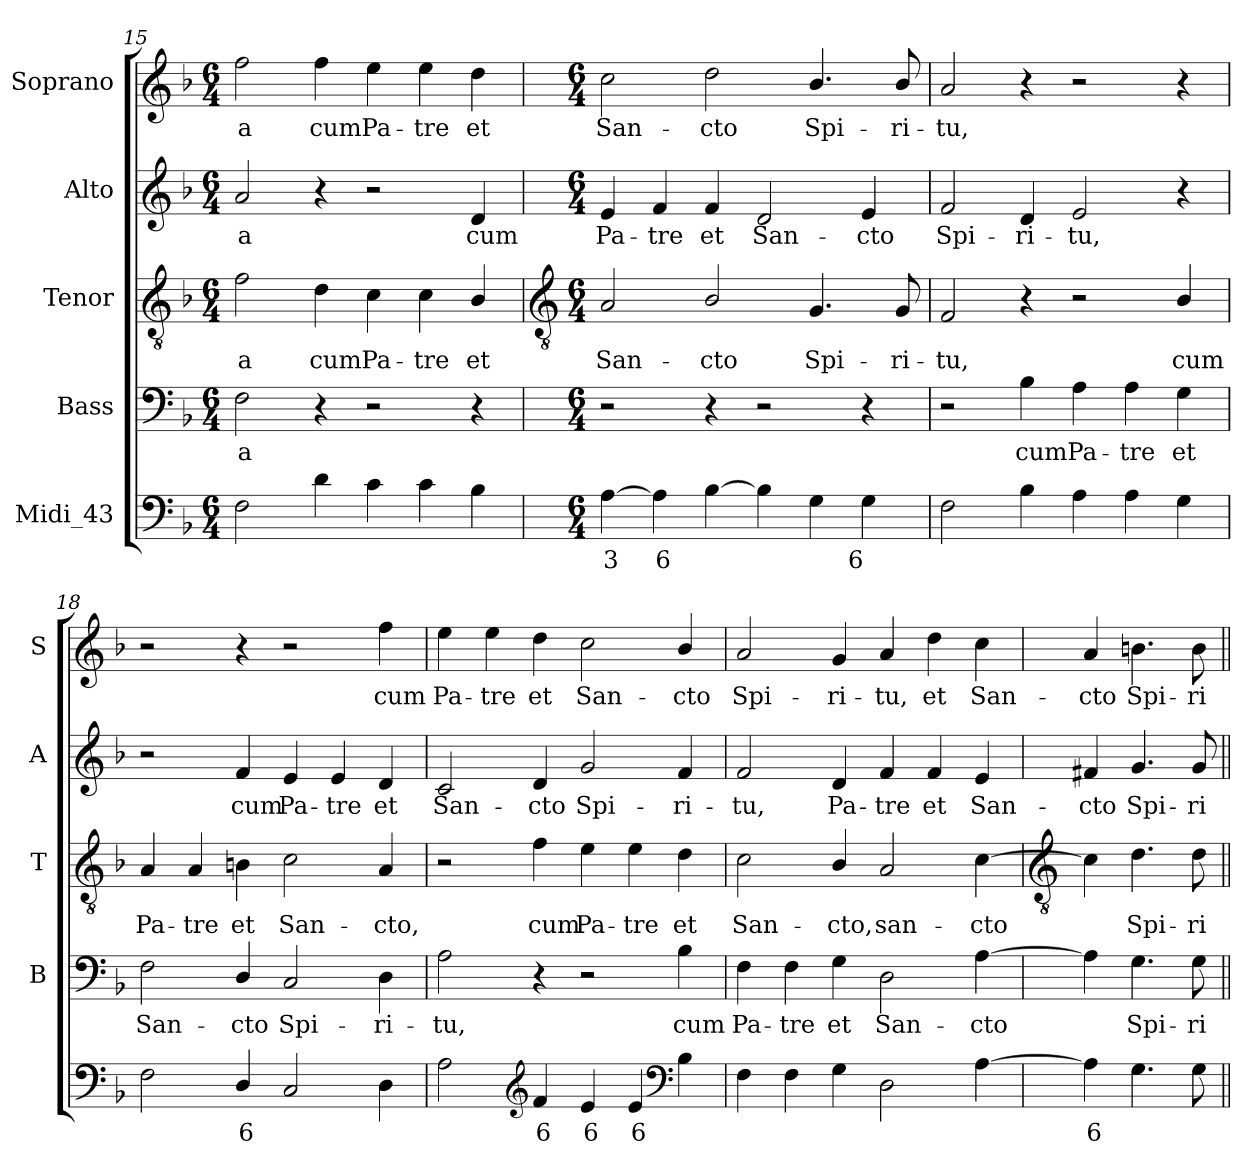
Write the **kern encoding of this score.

**kern	**text	**kern	**text	**kern	**text	**kern	**text	**kern	**text
*part5	*part5	*part4	*part4	*part3	*part3	*part2	*part2	*part1	*part1
*staff5	*staff5	*staff4	*staff4	*staff3	*staff3	*staff2	*staff2	*staff1	*staff1
*I"Midi_43	*	*I"Bass	*	*I"Tenor	*	*I"Alto	*	*I"Soprano	*
*	*	*I'B	*	*I'T	*	*I'A	*	*I'S	*
*clefF4	*	*clefF4	*	*clefGv2	*	*clefG2	*	*clefG2	*
*k[b-]	*	*k[b-]	*	*k[b-]	*	*k[b-]	*	*k[b-]	*
*F:	*	*F:	*	*F:	*	*F:	*	*F:	*
*M6/4	*	*M6/4	*	*M6/4	*	*M6/4	*	*M6/4	*
=15	=15	=15	=15	=15	=15	=15	=15	=15	=15
!	!	!	!LO:LY:b	!	!LO:LY:b	!	!LO:LY:b	!	!LO:LY:b
2F	.	2F	-a	2f	-a	2a	-a	2ff	-a
!	!	!	!	!	!LO:LY:b	!	!	!	!LO:LY:b
4d	.	4r	.	4d	cum	4r	.	4ff	cum
!	!	!	!	!	!LO:LY:b	!	!	!	!LO:LY:b
4c	.	2r	.	4c	Pa-	2r	.	4ee	Pa-
!	!	!	!	!	!LO:LY:b	!	!	!	!LO:LY:b
4c	.	.	.	4c	-tre	.	.	4ee	-tre
!	!	!	!	!	!LO:LY:b	!	!LO:LY:b	!	!LO:LY:b
4B-	.	4r	.	4B-/	et	4d	cum	4dd	et
!!LO:LB:g=z
=16	=16	=16	=16	=16	=16	=16	=16	=16	=16
*	*	*	*	*clefGv2	*	*	*	*	*
*M6/4	*	*M6/4	*	*M6/4	*	*M6/4	*	*M6/4	*
!	!LO:LY:b	!	!	!	!LO:LY:b	!	!LO:LY:b	!	!LO:LY:b
[4A	3	2r	.	2A	San-	4e	Pa-	2cc	San-
!	!LO:LY:b	!	!	!	!	!	!LO:LY:b	!	!
4A]	6	.	.	.	.	4f	-tre	.	.
!	!	!	!	!	!LO:LY:b	!	!LO:LY:b	!	!LO:LY:b
[4B-	.	4r	.	2B-/	-cto	4f	et	2dd	-cto
!	!	!	!	!	!	!	!LO:LY:b	!	!
4B-]	.	2r	.	.	.	2d	San-	.	.
!	!	!	!	!	!LO:LY:b	!	!	!	!LO:LY:b
4G	.	.	.	4.G	Spi-	.	.	4.b-/	Spi-
!	!LO:LY:b	!	!	!	!	!	!LO:LY:b	!	!
4G	6	4r	.	.	.	4e	-cto	.	.
!	!	!	!	!	!LO:LY:b	!	!	!	!LO:LY:b
.	.	.	.	8G	-ri-	.	.	8b-/	-ri-
=17	=17	=17	=17	=17	=17	=17	=17	=17	=17
!	!	!	!	!	!LO:LY:b	!	!LO:LY:b	!	!LO:LY:b
2F	.	2r	.	2F	-tu,	2f	Spi-	2a	-tu,
!	!	!	!LO:LY:b	!	!	!	!LO:LY:b	!	!
4B-	.	4B-	cum	4r	.	4d	-ri-	4r	.
!	!	!	!LO:LY:b	!	!	!	!LO:LY:b	!	!
4A	.	4A	Pa-	2r	.	2e	-tu,	2r	.
!	!	!	!LO:LY:b	!	!	!	!	!	!
4A	.	4A	-tre	.	.	.	.	.	.
!	!	!	!LO:LY:b	!	!LO:LY:b	!	!	!	!
4G	.	4G	et	4B-/	cum	4r	.	4r	.
=18	=18	=18	=18	=18	=18	=18	=18	=18	=18
!	!	!	!LO:LY:b	!	!LO:LY:b	!	!	!	!
2F	.	2F	San-	4A	Pa-	2r	.	2r	.
!	!	!	!	!	!LO:LY:b	!	!	!	!
.	.	.	.	4A	-tre	.	.	.	.
!	!LO:LY:b	!	!LO:LY:b	!	!LO:LY:b	!	!LO:LY:b	!	!
4D/	6	4D/	-cto	4Bn	et	4f	cum	4r	.
!	!	!	!LO:LY:b	!	!LO:LY:b	!	!LO:LY:b	!	!
2C	.	2C	Spi-	2c	San-	4e	Pa-	2r	.
!	!	!	!	!	!	!	!LO:LY:b	!	!
.	.	.	.	.	.	4e	-tre	.	.
!	!	!	!LO:LY:b	!	!LO:LY:b	!	!LO:LY:b	!	!LO:LY:b
4D	.	4D	-ri-	4A	-cto,	4d	et	4ff	cum
=19	=19	=19	=19	=19	=19	=19	=19	=19	=19
!	!	!	!LO:LY:b	!	!	!	!LO:LY:b	!	!LO:LY:b
2A	.	2A	-tu,	2r	.	2c	San-	4ee	Pa-
!	!	!	!	!	!	!	!	!	!LO:LY:b
.	.	.	.	.	.	.	.	4ee	-tre
*clefG2	*	*	*	*	*	*	*	*	*
!	!LO:LY:b	!	!	!	!LO:LY:b	!	!LO:LY:b	!	!LO:LY:b
4f	6	4r	.	4f	cum	4d	-cto	4dd	et
!	!LO:LY:b	!	!	!	!LO:LY:b	!	!LO:LY:b	!	!LO:LY:b
4e	6	2r	.	4e	Pa-	2g	Spi-	2cc	San-
!	!LO:LY:b	!	!	!	!LO:LY:b	!	!	!	!
4e	6	.	.	4e	-tre	.	.	.	.
*clefF4	*	*	*	*	*	*	*	*	*
!	!	!	!LO:LY:b	!	!LO:LY:b	!	!LO:LY:b	!	!LO:LY:b
4B-	.	4B-	cum	4d	et	4f	-ri-	4b-/	-cto
=20	=20	=20	=20	=20	=20	=20	=20	=20	=20
!	!	!	!LO:LY:b	!	!LO:LY:b	!	!LO:LY:b	!	!LO:LY:b
4F	.	4F	Pa-	2c	San-	2f	-tu,	2a	Spi-
!	!	!	!LO:LY:b	!	!	!	!	!	!
4F	.	4F	-tre	.	.	.	.	.	.
!	!	!	!LO:LY:b	!	!LO:LY:b	!	!LO:LY:b	!	!LO:LY:b
4G	.	4G	et	4B-/	-cto,	4d	Pa-	4g	-ri-
!	!	!	!LO:LY:b	!	!LO:LY:b	!	!LO:LY:b	!	!LO:LY:b
2D	.	2D	San-	2A	san-	4f	-tre	4a	-tu,
!	!	!	!	!	!	!	!LO:LY:b	!	!LO:LY:b
.	.	.	.	.	.	4f	et	4dd	et
!	!	!	!LO:LY:b	!	!LO:LY:b	!	!LO:LY:b	!	!LO:LY:b
[4A	.	[4A	-cto	[4c	-cto	4e	San-	4cc	San-
!!LO:LB:g=z
=21	=21	=21	=21	=21	=21	=21	=21	=21	=21
*	*	*	*	*clefGv2	*	*	*	*	*
!	!LO:LY:b	!	!	!	!	!	!LO:LY:b	!	!LO:LY:b
4A]	6	4A]	.	4c]	.	4f#X	-cto	4a	-cto
!	!	!	!LO:LY:b	!	!LO:LY:b	!	!LO:LY:b	!	!LO:LY:b
4.G	.	4.G	Spi-	4.d	Spi-	4.g	Spi-	4.bn	Spi-
!	!	!	!LO:LY:b	!	!LO:LY:b	!	!LO:LY:b	!	!LO:LY:b
8G	.	8G	-ri-	8d	-ri-	8g	-ri-	8b	-ri-
=||	=||	=||	=||	=||	=||	=||	=||	=||	=||
*-	*-	*-	*-	*-	*-	*-	*-	*-	*-
